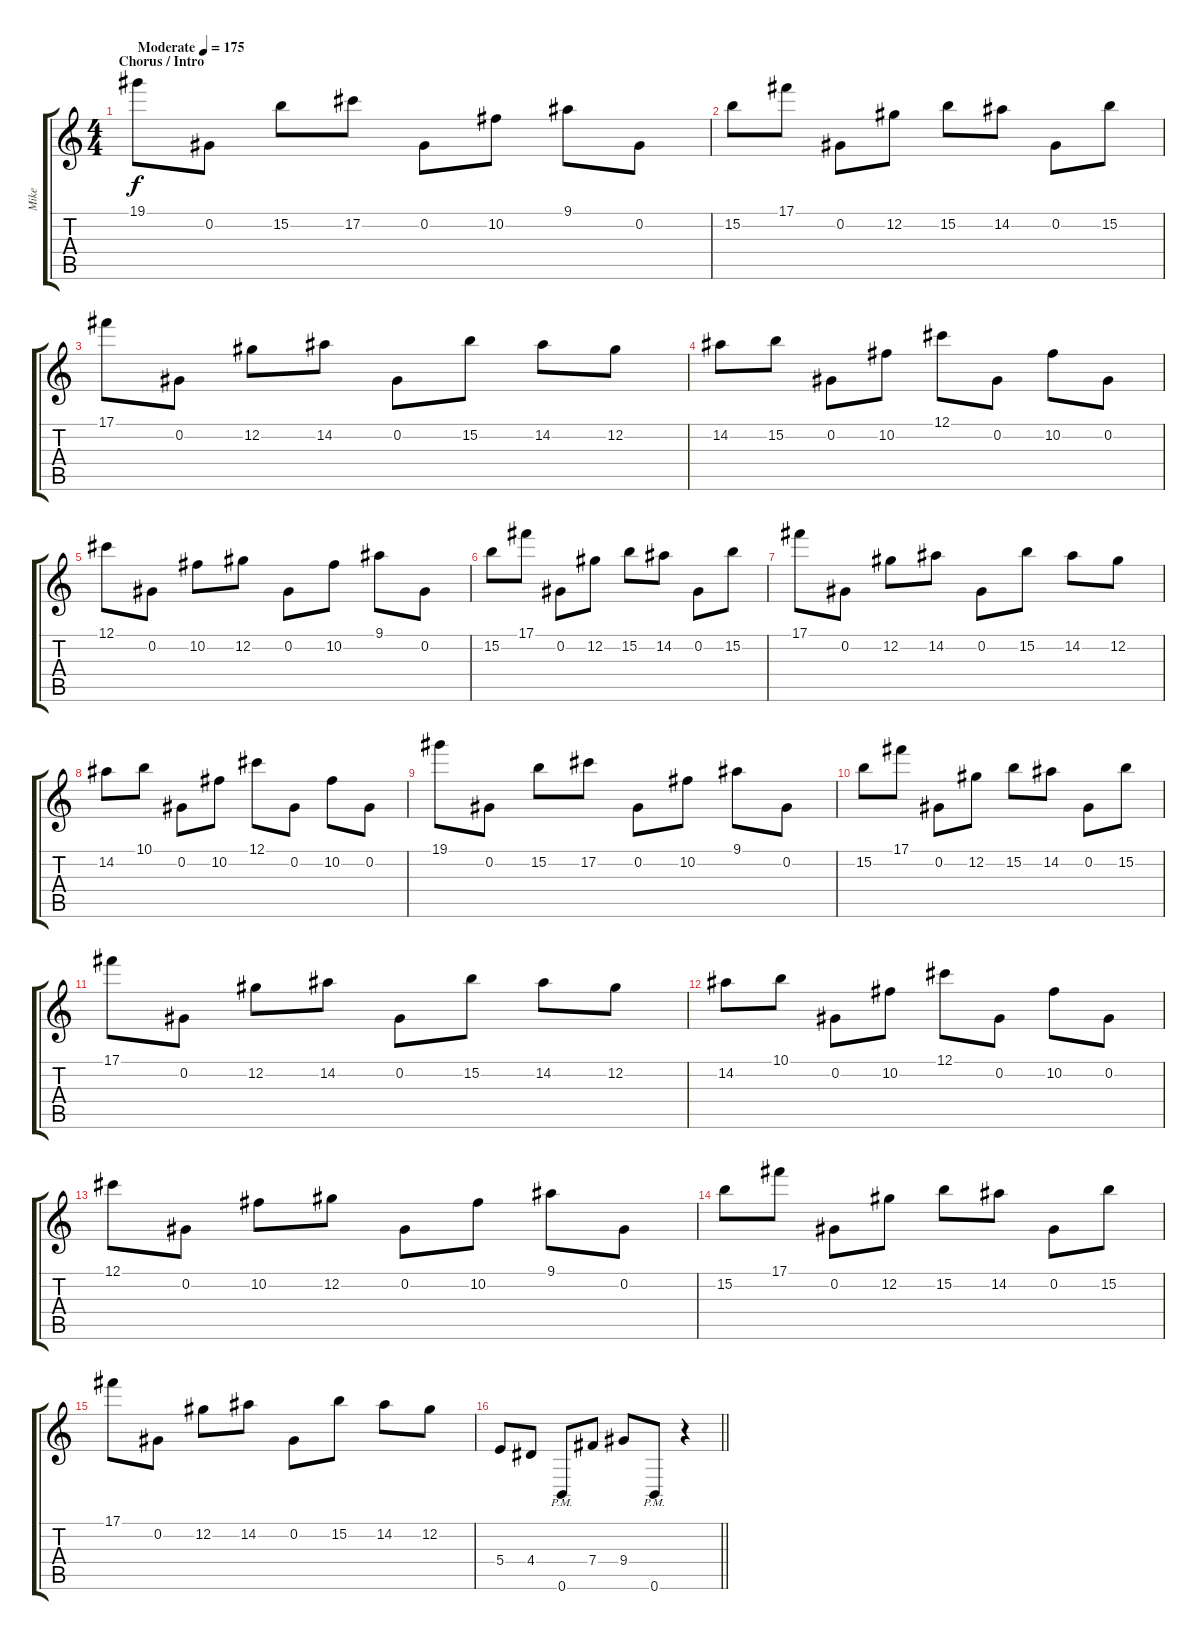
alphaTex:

\track ("Mike" "Mike") {instrument distortionguitar}
\staff {score tabs}
\tuning (Db4 Ab3 E3 B2 Gb2 B1) {hide}
\ts (4 4)
\section ("" "Chorus / Intro")
\tempo (175 "Moderate")
\clef g2
\ks c
19.1.8{dy f instrument distortionguitar} 0.2.8 15.2.8 17.2.8 0.2.8 10.2.8 9.1.8 0.2.8 |
15.2.8 17.1.8 0.2.8 12.2.8 15.2.8 14.2.8 0.2.8 15.2.8 |
17.1.8 0.2.8 12.2.8 14.2.8 0.2.8 15.2.8 14.2.8 12.2.8 |
14.2.8 15.2.8 0.2.8 10.2.8 12.1.8 0.2.8 10.2.8 0.2.8 |
12.1.8 0.2.8 10.2.8 12.2.8 0.2.8 10.2.8 9.1.8 0.2.8 |
15.2.8 17.1.8 0.2.8 12.2.8 15.2.8 14.2.8 0.2.8 15.2.8 |
17.1.8 0.2.8 12.2.8 14.2.8 0.2.8 15.2.8 14.2.8 12.2.8 |
14.2.8 10.1.8 0.2.8 10.2.8 12.1.8 0.2.8 10.2.8 0.2.8 |
19.1.8 0.2.8 15.2.8 17.2.8 0.2.8 10.2.8 9.1.8 0.2.8 |
15.2.8 17.1.8 0.2.8 12.2.8 15.2.8 14.2.8 0.2.8 15.2.8 |
17.1.8 0.2.8 12.2.8 14.2.8 0.2.8 15.2.8 14.2.8 12.2.8 |
14.2.8 10.1.8 0.2.8 10.2.8 12.1.8 0.2.8 10.2.8 0.2.8 |
12.1.8 0.2.8 10.2.8 12.2.8 0.2.8 10.2.8 9.1.8 0.2.8 |
15.2.8 17.1.8 0.2.8 12.2.8 15.2.8 14.2.8 0.2.8 15.2.8 |
17.1.8 0.2.8 12.2.8 14.2.8 0.2.8 15.2.8 14.2.8 12.2.8 |
\barLineRight lightlight
5.4.8 4.4.8 0.6{pm}.8 7.4.8 9.4.8 0.6{pm}.8 r.4
